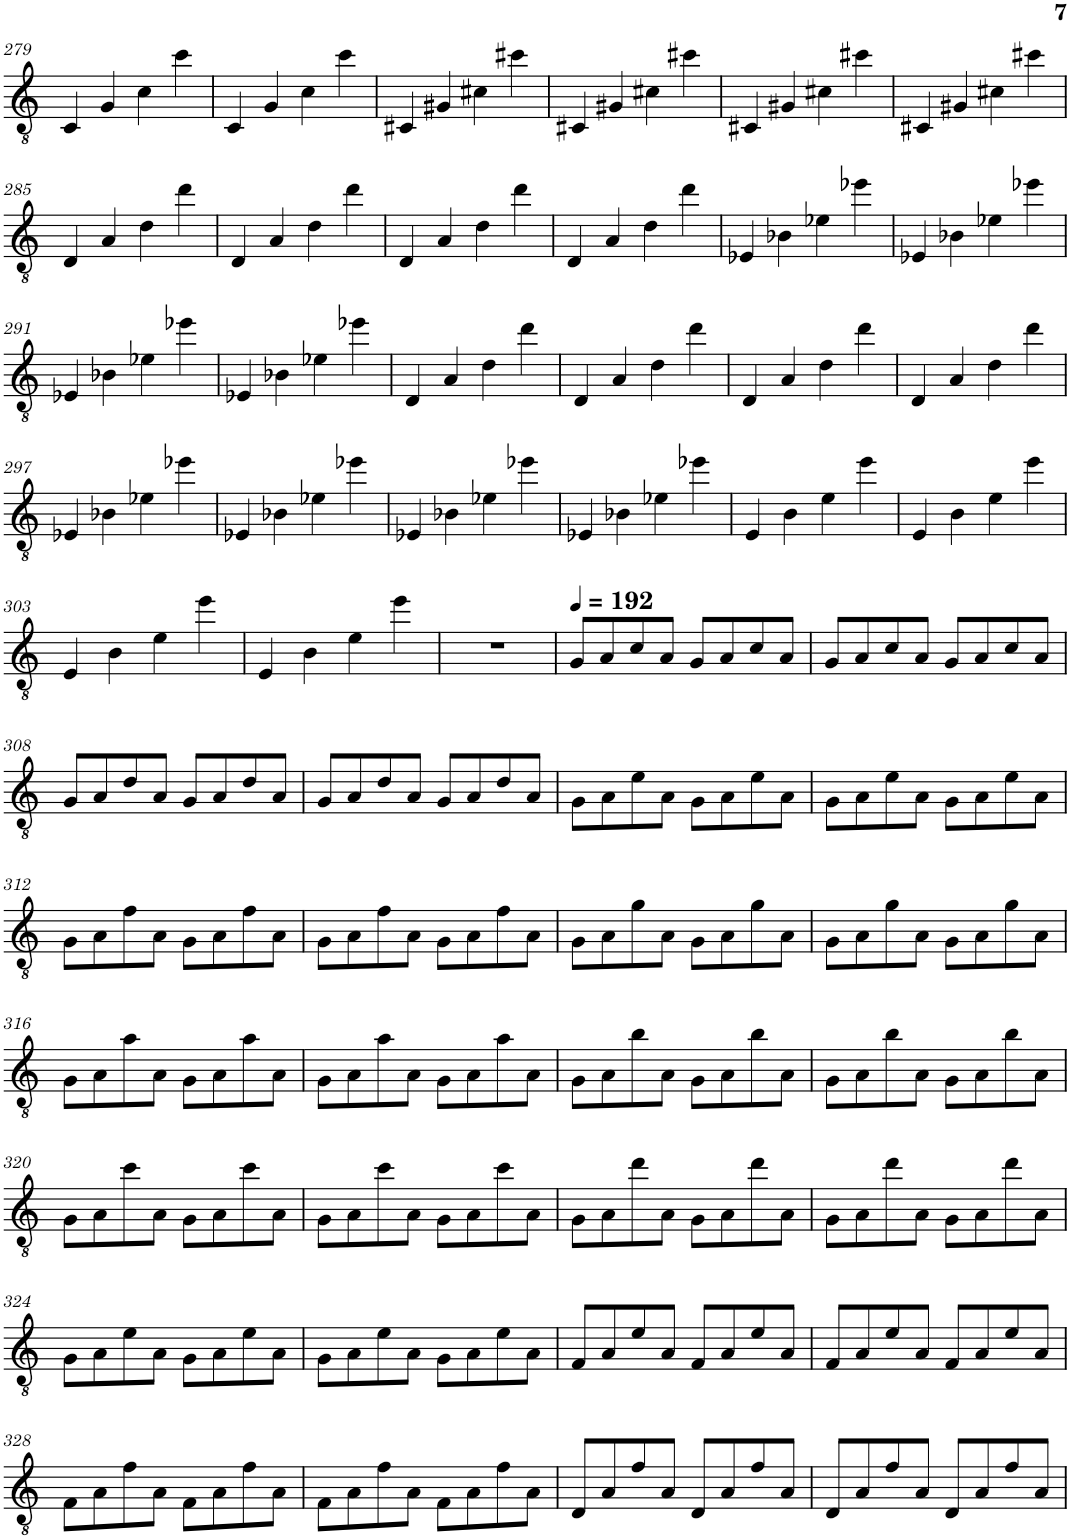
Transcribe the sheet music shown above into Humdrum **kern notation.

**kern
*part1
*staff1
*I"Guitarra Elétrica
*I'Guit. El.
!!LO:PB:g=z
*clefGv2
*k[]
*M4/4
=279
4C/
4G/
4c\
4cc\
=280
4C/
4G/
4c\
4cc\
=281
4C#X/
4G#X/
4c#X\
4cc#X\
=282
4C#X/
4G#X/
4c#X\
4cc#X\
=283
4C#X/
4G#X/
4c#X\
4cc#X\
=284
4C#X/
4G#X/
4c#X\
4cc#X\
!!LO:LB:g=z
=285
4D/
4A/
4d\
4dd\
=286
4D/
4A/
4d\
4dd\
=287
4D/
4A/
4d\
4dd\
=288
4D/
4A/
4d\
4dd\
=289
4E-X/
4B-X\
4e-X\
4ee-X\
=290
4E-X/
4B-X\
4e-X\
4ee-X\
!!LO:LB:g=z
=291
4E-X/
4B-X\
4e-X\
4ee-X\
=292
4E-X/
4B-X\
4e-X\
4ee-X\
=293
4D/
4A/
4d\
4dd\
=294
4D/
4A/
4d\
4dd\
=295
4D/
4A/
4d\
4dd\
=296
4D/
4A/
4d\
4dd\
!!LO:LB:g=z
=297
4E-X/
4B-X\
4e-X\
4ee-X\
=298
4E-X/
4B-X\
4e-X\
4ee-X\
=299
4E-X/
4B-X\
4e-X\
4ee-X\
=300
4E-X/
4B-X\
4e-X\
4ee-X\
=301
4E/
4B\
4e\
4ee\
=302
4E/
4B\
4e\
4ee\
!!LO:LB:g=z
=303
4E/
4B\
4e\
4ee\
=304
4E/
4B\
4e\
4ee\
=305
1r
=306
*MM192
8G/L
8A/
8c/
8A/J
8G/L
8A/
8c/
8A/J
=307
8G/L
8A/
8c/
8A/J
8G/L
8A/
8c/
8A/J
!!LO:LB:g=z
=308
8G/L
8A/
8d/
8A/J
8G/L
8A/
8d/
8A/J
=309
8G/L
8A/
8d/
8A/J
8G/L
8A/
8d/
8A/J
=310
8G\L
8A\
8e\
8A\J
8G\L
8A\
8e\
8A\J
=311
8G\L
8A\
8e\
8A\J
8G\L
8A\
8e\
8A\J
!!LO:LB:g=z
=312
8G\L
8A\
8f\
8A\J
8G\L
8A\
8f\
8A\J
=313
8G\L
8A\
8f\
8A\J
8G\L
8A\
8f\
8A\J
=314
8G\L
8A\
8g\
8A\J
8G\L
8A\
8g\
8A\J
=315
8G\L
8A\
8g\
8A\J
8G\L
8A\
8g\
8A\J
!!LO:LB:g=z
=316
8G\L
8A\
8a\
8A\J
8G\L
8A\
8a\
8A\J
=317
8G\L
8A\
8a\
8A\J
8G\L
8A\
8a\
8A\J
=318
8G\L
8A\
8b\
8A\J
8G\L
8A\
8b\
8A\J
=319
8G\L
8A\
8b\
8A\J
8G\L
8A\
8b\
8A\J
!!LO:LB:g=z
=320
8G\L
8A\
8cc\
8A\J
8G\L
8A\
8cc\
8A\J
=321
8G\L
8A\
8cc\
8A\J
8G\L
8A\
8cc\
8A\J
=322
8G\L
8A\
8dd\
8A\J
8G\L
8A\
8dd\
8A\J
=323
8G\L
8A\
8dd\
8A\J
8G\L
8A\
8dd\
8A\J
!!LO:LB:g=z
=324
8G\L
8A\
8e\
8A\J
8G\L
8A\
8e\
8A\J
=325
8G\L
8A\
8e\
8A\J
8G\L
8A\
8e\
8A\J
=326
8F/L
8A/
8e/
8A/J
8F/L
8A/
8e/
8A/J
=327
8F/L
8A/
8e/
8A/J
8F/L
8A/
8e/
8A/J
!!LO:LB:g=z
=328
8F\L
8A\
8f\
8A\J
8F\L
8A\
8f\
8A\J
=329
8F\L
8A\
8f\
8A\J
8F\L
8A\
8f\
8A\J
=330
8D/L
8A/
8f/
8A/J
8D/L
8A/
8f/
8A/J
=331
8D/L
8A/
8f/
8A/J
8D/L
8A/
8f/
8A/J
=
*-
